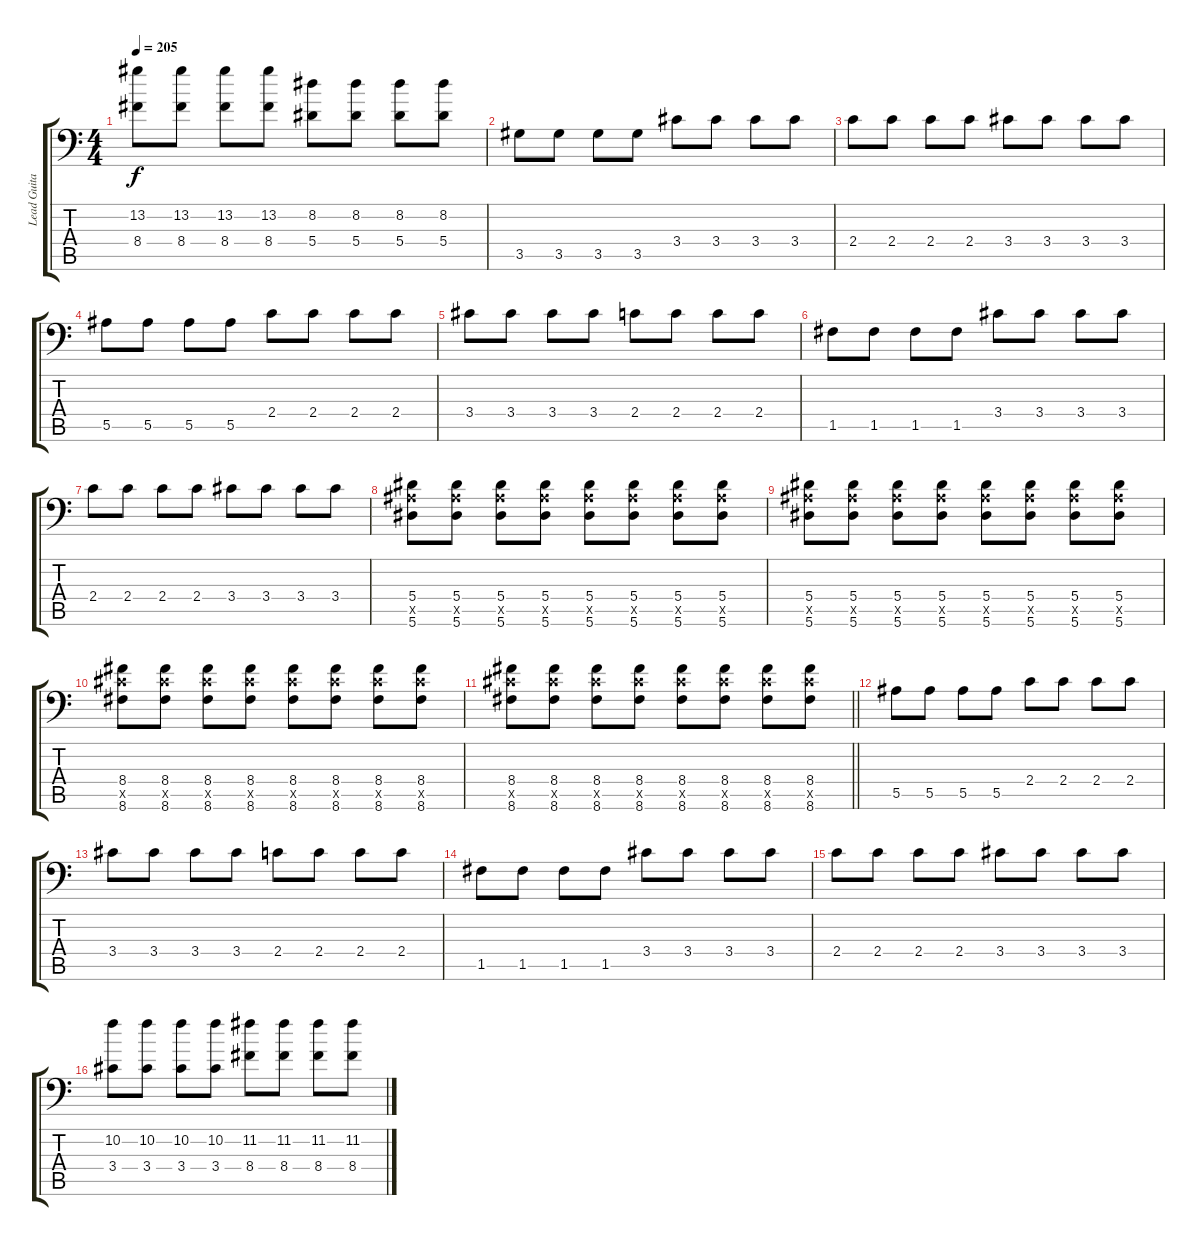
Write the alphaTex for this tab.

\track ("Lead Guitar" "Lead Guita") {instrument distortionguitar}
\staff {score tabs}
\tuning (C4 G3 Eb3 Bb2 F2 Bb1) {hide}
\ts (4 4)
\tempo 205
\clef f4
\ks c
(13.2 8.4).8{dy f} (13.2 8.4).8 (13.2 8.4).8 (13.2 8.4).8 (8.2 5.4).8 (8.2 5.4).8 (8.2 5.4).8 (8.2 5.4).8 |
3.5.8{volume 16} 3.5.8 3.5.8 3.5.8 3.4.8 3.4.8 3.4.8 3.4.8 |
2.4.8 2.4.8 2.4.8 2.4.8 3.4.8 3.4.8 3.4.8 3.4.8 |
5.5.8 5.5.8 5.5.8 5.5.8 2.4.8 2.4.8 2.4.8 2.4.8 |
3.4.8 3.4.8 3.4.8 3.4.8 2.4.8 2.4.8 2.4.8 2.4.8 |
1.5.8 1.5.8 1.5.8 1.5.8 3.4.8 3.4.8 3.4.8 3.4.8 |
2.4.8 2.4.8 2.4.8 2.4.8 3.4.8 3.4.8 3.4.8 3.4.8 |
(5.4 5.5{x} 5.6).8 (5.4 5.5{x} 5.6).8 (5.4 5.5{x} 5.6).8 (5.4 5.5{x} 5.6).8 (5.4 5.5{x} 5.6).8 (5.4 5.5{x} 5.6).8 (5.4 5.5{x} 5.6).8 (5.4 5.5{x} 5.6).8 |
(5.4 5.5{x} 5.6).8 (5.4 5.5{x} 5.6).8 (5.4 5.5{x} 5.6).8 (5.4 5.5{x} 5.6).8 (5.4 5.5{x} 5.6).8 (5.4 5.5{x} 5.6).8 (5.4 5.5{x} 5.6).8 (5.4 5.5{x} 5.6).8 |
(8.4 8.5{x} 8.6).8 (8.4 8.5{x} 8.6).8 (8.4 8.5{x} 8.6).8 (8.4 8.5{x} 8.6).8 (8.4 8.5{x} 8.6).8 (8.4 8.5{x} 8.6).8 (8.4 8.5{x} 8.6).8 (8.4 8.5{x} 8.6).8 |
\barLineRight lightlight
(8.4 8.5{x} 8.6).8 (8.4 8.5{x} 8.6).8 (8.4 8.5{x} 8.6).8 (8.4 8.5{x} 8.6).8 (8.4 8.5{x} 8.6).8 (8.4 8.5{x} 8.6).8 (8.4 8.5{x} 8.6).8 (8.4 8.5{x} 8.6).8 |
5.5.8{balance 16} 5.5.8 5.5.8 5.5.8 2.4.8 2.4.8 2.4.8 2.4.8 |
3.4.8 3.4.8 3.4.8 3.4.8 2.4.8 2.4.8 2.4.8 2.4.8 |
1.5.8 1.5.8 1.5.8 1.5.8 3.4.8 3.4.8 3.4.8 3.4.8 |
2.4.8 2.4.8 2.4.8 2.4.8 3.4.8 3.4.8 3.4.8 3.4.8 |
(10.2 3.4).8 (10.2 3.4).8 (10.2 3.4).8 (10.2 3.4).8 (11.2 8.4).8 (11.2 8.4).8 (11.2 8.4).8 (11.2 8.4).8
